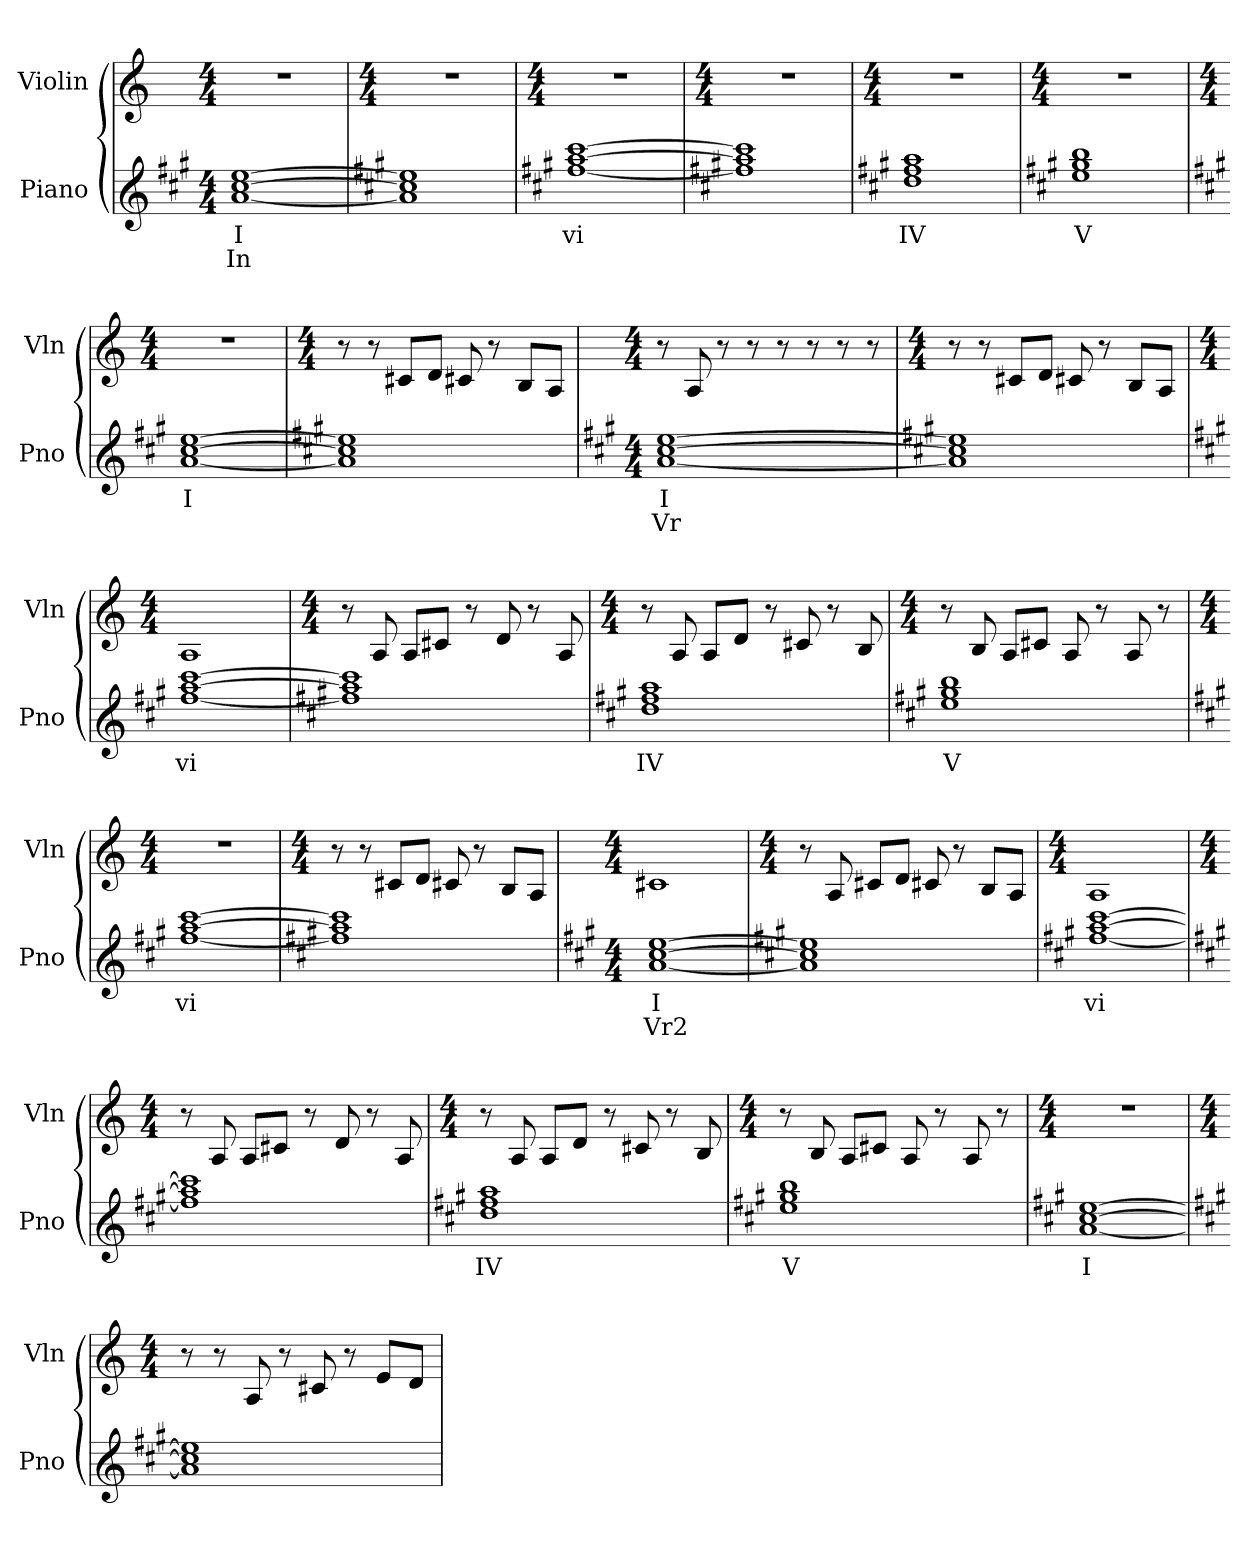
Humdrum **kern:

**kern	**text	**text	**kern
*part2	*part2	*part2	*part1
*staff2	*staff2	*staff2	*staff1
*I"Piano	*	*	*I"Violin
*I'Pno	*	*	*I'Vln
*k[f#c#g#]	*	*	*
*A:	*	*	*
*M4/4	*	*	*M4/4
=	=	=	=
[1a [1cc# [1ee	I	In	1r
=	=	=	=
*k[f#c#g#]	*	*	*
*A:	*	*	*
*	*	*	*M4/4
1a] 1cc#] 1ee]	.	.	1r
=	=	=	=
*k[f#c#g#]	*	*	*
*A:	*	*	*
*	*	*	*M4/4
[1ff# [1aa [1ccc#	vi	.	1r
=	=	=	=
*k[f#c#g#]	*	*	*
*A:	*	*	*
*	*	*	*M4/4
1ff#] 1aa] 1ccc#]	.	.	1r
=	=	=	=
*k[f#c#g#]	*	*	*
*A:	*	*	*
*	*	*	*M4/4
1dd 1ff# 1aa	IV	.	1r
=	=	=	=
*k[f#c#g#]	*	*	*
*A:	*	*	*
*	*	*	*M4/4
1ee 1gg# 1bb	V	.	1r
=	=	=	=
*k[f#c#g#]	*	*	*
*A:	*	*	*
*	*	*	*M4/4
[1a [1cc# [1ee	I	.	1r
=	=	=	=
*k[f#c#g#]	*	*	*
*A:	*	*	*
*	*	*	*M4/4
1a] 1cc#] 1ee]	.	.	8r
.	.	.	8r
.	.	.	8c#XL
.	.	.	8dJ
.	.	.	8c#X
.	.	.	8r
.	.	.	8BL
.	.	.	8AJ
=	=	=	=
*k[f#c#g#]	*	*	*
*A:	*	*	*
*M4/4	*	*	*M4/4
[1a [1cc# [1ee	I	Vr	8r
.	.	.	8A
.	.	.	8r
.	.	.	8r
.	.	.	8r
.	.	.	8r
.	.	.	8r
.	.	.	8r
=	=	=	=
*k[f#c#g#]	*	*	*
*A:	*	*	*
*	*	*	*M4/4
1a] 1cc#] 1ee]	.	.	8r
.	.	.	8r
.	.	.	8c#XL
.	.	.	8dJ
.	.	.	8c#X
.	.	.	8r
.	.	.	8BL
.	.	.	8AJ
=	=	=	=
*k[f#c#g#]	*	*	*
*A:	*	*	*
*	*	*	*M4/4
[1ff# [1aa [1ccc#	vi	.	1A
=	=	=	=
*k[f#c#g#]	*	*	*
*A:	*	*	*
*	*	*	*M4/4
1ff#] 1aa] 1ccc#]	.	.	8r
.	.	.	8A
.	.	.	8AL
.	.	.	8c#XJ
.	.	.	8r
.	.	.	8d
.	.	.	8r
.	.	.	8A
=	=	=	=
*k[f#c#g#]	*	*	*
*A:	*	*	*
*	*	*	*M4/4
1dd 1ff# 1aa	IV	.	8r
.	.	.	8A
.	.	.	8AL
.	.	.	8dJ
.	.	.	8r
.	.	.	8c#X
.	.	.	8r
.	.	.	8B
=	=	=	=
*k[f#c#g#]	*	*	*
*A:	*	*	*
*	*	*	*M4/4
1ee 1gg# 1bb	V	.	8r
.	.	.	8B
.	.	.	8AL
.	.	.	8c#XJ
.	.	.	8A
.	.	.	8r
.	.	.	8A
.	.	.	8r
=	=	=	=
*k[f#c#g#]	*	*	*
*A:	*	*	*
*	*	*	*M4/4
[1ff# [1aa [1ccc#	vi	.	1r
=	=	=	=
*k[f#c#g#]	*	*	*
*A:	*	*	*
*	*	*	*M4/4
1ff#] 1aa] 1ccc#]	.	.	8r
.	.	.	8r
.	.	.	8c#XL
.	.	.	8dJ
.	.	.	8c#X
.	.	.	8r
.	.	.	8BL
.	.	.	8AJ
=	=	=	=
*k[f#c#g#]	*	*	*
*A:	*	*	*
*M4/4	*	*	*M4/4
[1a [1cc# [1ee	I	Vr2	1c#X
=	=	=	=
*k[f#c#g#]	*	*	*
*A:	*	*	*
*	*	*	*M4/4
1a] 1cc#] 1ee]	.	.	8r
.	.	.	8A
.	.	.	8c#XL
.	.	.	8dJ
.	.	.	8c#X
.	.	.	8r
.	.	.	8BL
.	.	.	8AJ
=	=	=	=
*k[f#c#g#]	*	*	*
*A:	*	*	*
*	*	*	*M4/4
[1ff# [1aa [1ccc#	vi	.	1A
=	=	=	=
*k[f#c#g#]	*	*	*
*A:	*	*	*
*	*	*	*M4/4
1ff#] 1aa] 1ccc#]	.	.	8r
.	.	.	8A
.	.	.	8AL
.	.	.	8c#XJ
.	.	.	8r
.	.	.	8d
.	.	.	8r
.	.	.	8A
=	=	=	=
*k[f#c#g#]	*	*	*
*A:	*	*	*
*	*	*	*M4/4
1dd 1ff# 1aa	IV	.	8r
.	.	.	8A
.	.	.	8AL
.	.	.	8dJ
.	.	.	8r
.	.	.	8c#X
.	.	.	8r
.	.	.	8B
=	=	=	=
*k[f#c#g#]	*	*	*
*A:	*	*	*
*	*	*	*M4/4
1ee 1gg# 1bb	V	.	8r
.	.	.	8B
.	.	.	8AL
.	.	.	8c#XJ
.	.	.	8A
.	.	.	8r
.	.	.	8A
.	.	.	8r
=	=	=	=
*k[f#c#g#]	*	*	*
*A:	*	*	*
*	*	*	*M4/4
[1a [1cc# [1ee	I	.	1r
=	=	=	=
*k[f#c#g#]	*	*	*
*A:	*	*	*
*	*	*	*M4/4
1a] 1cc#] 1ee]	.	.	8r
.	.	.	8r
.	.	.	8A
.	.	.	8r
.	.	.	8c#X
.	.	.	8r
.	.	.	8eL
.	.	.	8dJ
=	=	=	=
*-	*-	*-	*-
